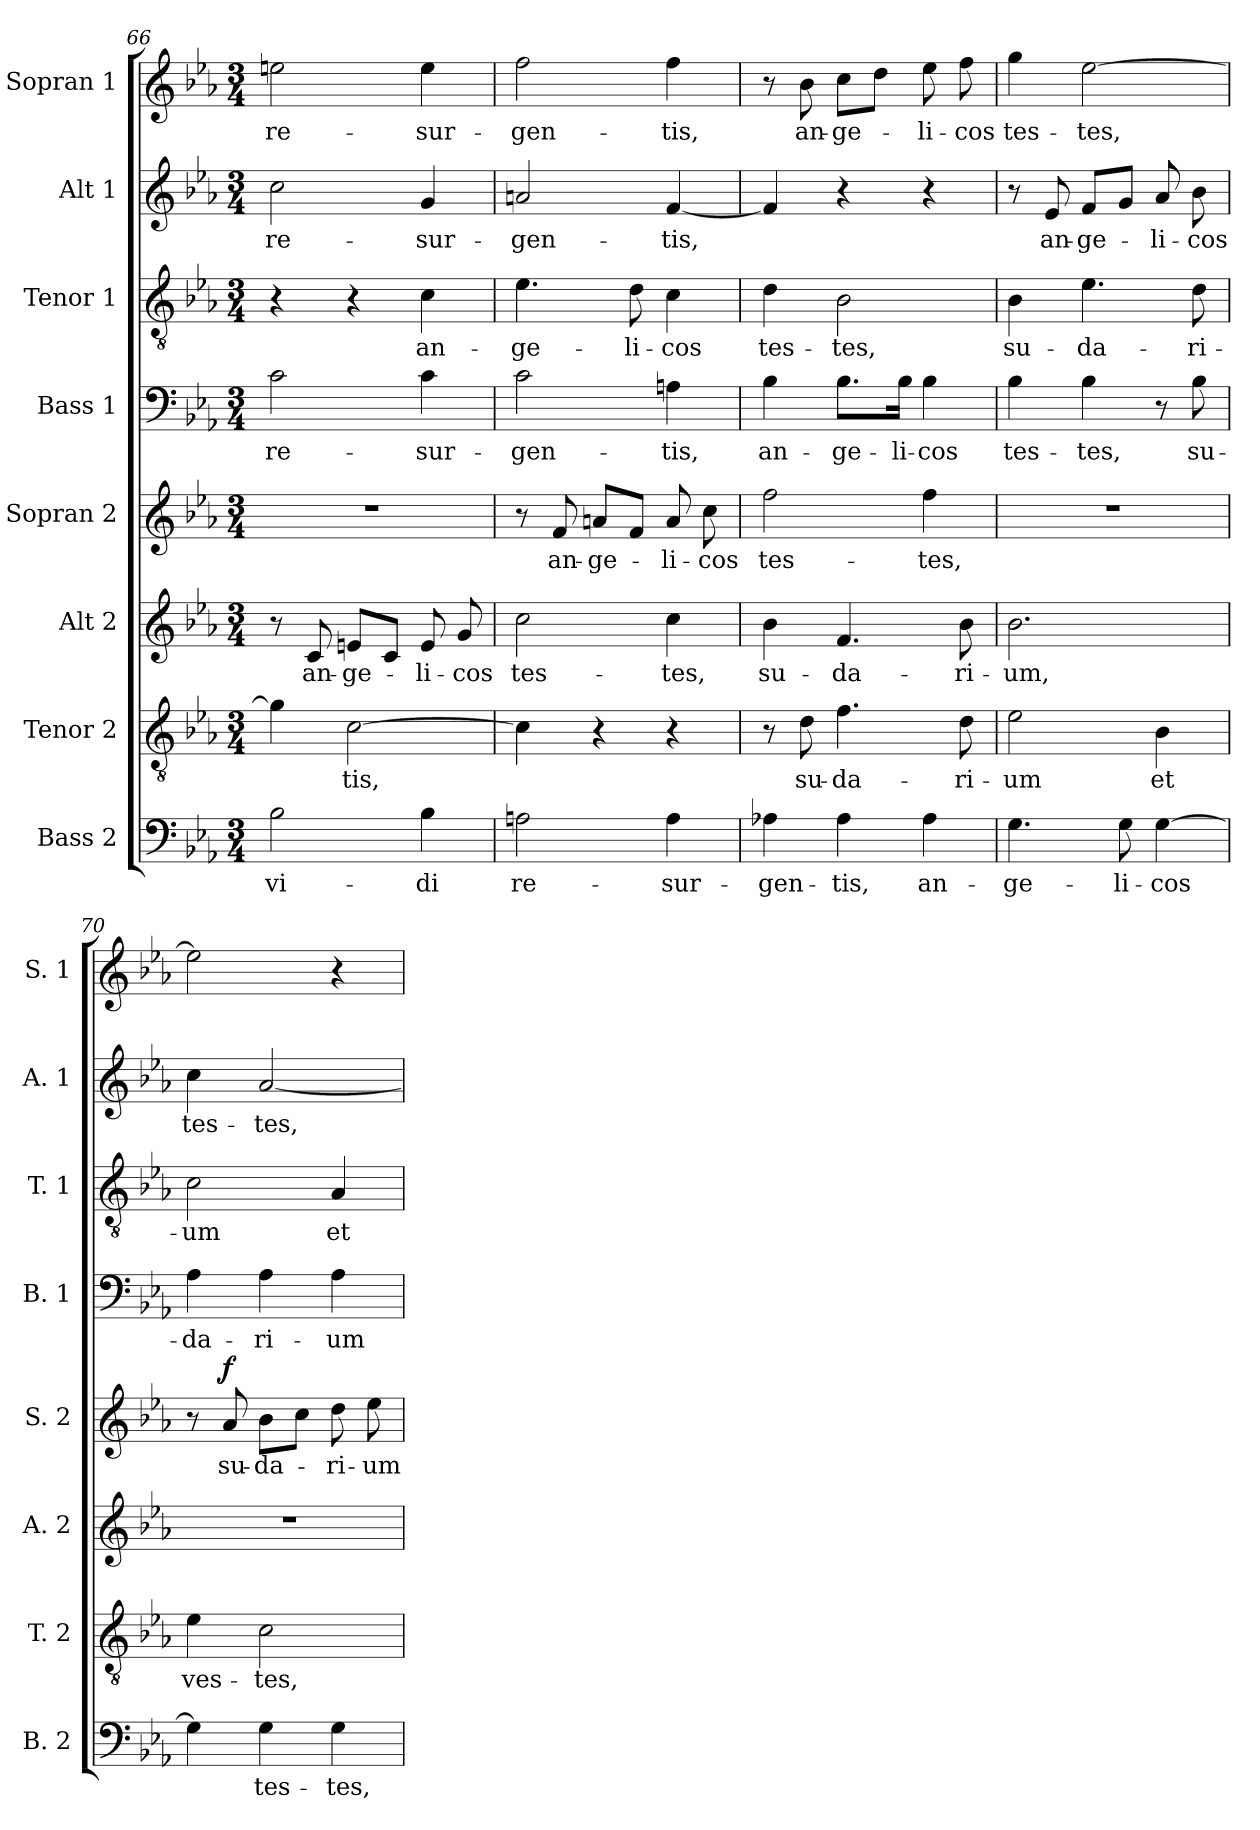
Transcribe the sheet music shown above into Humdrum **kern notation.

**kern	**text	**kern	**text	**kern	**text	**kern	**text	**dynam	**kern	**text	**kern	**text	**kern	**text	**kern	**text
*part8	*part8	*part7	*part7	*part6	*part6	*part5	*part5	*part5	*part4	*part4	*part3	*part3	*part2	*part2	*part1	*part1
*staff8	*staff8	*staff7	*staff7	*staff6	*staff6	*staff5	*staff5	*staff5	*staff4	*staff4	*staff3	*staff3	*staff2	*staff2	*staff1	*staff1
*I"Bass 2	*	*I"Tenor 2	*	*I"Alt 2	*	*I"Sopran 2	*	*	*I"Bass 1	*	*I"Tenor 1	*	*I"Alt 1	*	*I"Sopran 1	*
*I'B. 2	*	*I'T. 2	*	*I'A. 2	*	*I'S. 2	*	*	*I'B. 1	*	*I'T. 1	*	*I'A. 1	*	*I'S. 1	*
*clefF4	*	*clefGv2	*	*clefG2	*	*clefG2	*	*	*clefF4	*	*clefGv2	*	*clefG2	*	*clefG2	*
*k[b-e-a-]	*	*k[b-e-a-]	*	*k[b-e-a-]	*	*k[b-e-a-]	*	*	*k[b-e-a-]	*	*k[b-e-a-]	*	*k[b-e-a-]	*	*k[b-e-a-]	*
*E-:	*	*E-:	*	*E-:	*	*E-:	*	*	*E-:	*	*E-:	*	*E-:	*	*E-:	*
*M3/4	*	*M3/4	*	*M3/4	*	*M3/4	*	*	*M3/4	*	*M3/4	*	*M3/4	*	*M3/4	*
=66	=66	=66	=66	=66	=66	=66	=66	=66	=66	=66	=66	=66	=66	=66	=66	=66
!	!LO:LY:b	!	!	!	!	!	!	!	!	!LO:LY:b	!	!	!	!LO:LY:b	!	!LO:LY:b
2B-\	vi-	4g\]	.	8r	.	2.r	.	.	2c\	re-	4r	.	2cc\	re-	2een\	re-
!	!	!	!	!	!LO:LY:b	!	!	!	!	!	!	!	!	!	!	!
.	.	.	.	8c/	an-	.	.	.	.	.	.	.	.	.	.	.
!	!	!	!LO:LY:b	!	!LO:LY:b	!	!	!	!	!	!	!	!	!	!	!
.	.	[2c\	-tis,	8en/L	-ge-	.	.	.	.	.	4r	.	.	.	.	.
.	.	.	.	8c/J	.	.	.	.	.	.	.	.	.	.	.	.
!	!LO:LY:b	!	!	!	!LO:LY:b	!	!	!	!	!LO:LY:b	!	!LO:LY:b	!	!LO:LY:b	!	!LO:LY:b
4B-\	-di	.	.	8e/	-li-	.	.	.	4c\	-sur-	4c\	an-	4g/	-sur-	4ee\	-sur-
!	!	!	!	!	!LO:LY:b	!	!	!	!	!	!	!	!	!	!	!
.	.	.	.	8g/	-cos	.	.	.	.	.	.	.	.	.	.	.
=67	=67	=67	=67	=67	=67	=67	=67	=67	=67	=67	=67	=67	=67	=67	=67	=67
!	!LO:LY:b	!	!	!	!LO:LY:b	!	!	!	!	!LO:LY:b	!	!LO:LY:b	!	!LO:LY:b	!	!LO:LY:b
2An\	re-	4c\]	.	2cc\	tes-	8r	.	.	2c\	-gen-	4.e-\	-ge-	2an/	-gen-	2ff\	-gen-
!	!	!	!	!	!	!	!LO:LY:b	!	!	!	!	!	!	!	!	!
.	.	.	.	.	.	8f/	an-	.	.	.	.	.	.	.	.	.
!	!	!	!	!	!	!	!LO:LY:b	!	!	!	!	!	!	!	!	!
.	.	4r	.	.	.	8an/L	-ge-	.	.	.	.	.	.	.	.	.
!	!	!	!	!	!	!	!	!	!	!	!	!LO:LY:b	!	!	!	!
.	.	.	.	.	.	8f/J	.	.	.	.	8d\	-li-	.	.	.	.
!	!LO:LY:b	!	!	!	!LO:LY:b	!	!LO:LY:b	!	!	!LO:LY:b	!	!LO:LY:b	!	!LO:LY:b	!	!LO:LY:b
4A\	-sur-	4r	.	4cc\	-tes,	8a/	-li-	.	4An\	-tis,	4c\	-cos	[4f/	-tis,	4ff\	-tis,
!	!	!	!	!	!	!	!LO:LY:b	!	!	!	!	!	!	!	!	!
.	.	.	.	.	.	8cc\	-cos	.	.	.	.	.	.	.	.	.
!!LO:PB:g=z
=68	=68	=68	=68	=68	=68	=68	=68	=68	=68	=68	=68	=68	=68	=68	=68	=68
!	!LO:LY:b	!	!	!	!LO:LY:b	!	!LO:LY:b	!	!	!LO:LY:b	!	!LO:LY:b	!	!	!	!
4A-X\	-gen-	8r	.	4b-\	su-	2ff\	tes-	.	4B-\	an-	4d\	tes-	4f/]	.	8r	.
!	!	!	!LO:LY:b	!	!	!	!	!	!	!	!	!	!	!	!	!LO:LY:b
.	.	8d\	su-	.	.	.	.	.	.	.	.	.	.	.	8b-\	an-
!	!LO:LY:b	!	!LO:LY:b	!	!LO:LY:b	!	!	!	!	!LO:LY:b	!	!LO:LY:b	!	!	!	!LO:LY:b
4A-\	-tis,	4.f\	-da-	4.f/	-da-	.	.	.	8.B-\L	-ge-	2B-\	-tes,	4r	.	8cc\L	-ge-
.	.	.	.	.	.	.	.	.	.	.	.	.	.	.	8dd\J	.
!	!	!	!	!	!	!	!	!	!	!LO:LY:b	!	!	!	!	!	!
.	.	.	.	.	.	.	.	.	16B-\Jk	-li-	.	.	.	.	.	.
!	!LO:LY:b	!	!	!	!	!	!LO:LY:b	!	!	!LO:LY:b	!	!	!	!	!	!LO:LY:b
4A-\	an-	.	.	.	.	4ff\	-tes,	.	4B-\	-cos	.	.	4r	.	8ee-\	-li-
!	!	!	!LO:LY:b	!	!LO:LY:b	!	!	!	!	!	!	!	!	!	!	!LO:LY:b
.	.	8d\	-ri-	8b-\	-ri-	.	.	.	.	.	.	.	.	.	8ff\	-cos
=69	=69	=69	=69	=69	=69	=69	=69	=69	=69	=69	=69	=69	=69	=69	=69	=69
!	!LO:LY:b	!	!LO:LY:b	!	!LO:LY:b	!	!	!	!	!LO:LY:b	!	!LO:LY:b	!	!	!	!LO:LY:b
4.G\	-ge-	2e-\	-um	2.b-\	-um,	2.r	.	.	4B-\	tes-	4B-\	su-	8r	.	4gg\	tes-
!	!	!	!	!	!	!	!	!	!	!	!	!	!	!LO:LY:b	!	!
.	.	.	.	.	.	.	.	.	.	.	.	.	8e-/	an-	.	.
!	!	!	!	!	!	!	!	!	!	!LO:LY:b	!	!LO:LY:b	!	!LO:LY:b	!	!LO:LY:b
.	.	.	.	.	.	.	.	.	4B-\	-tes,	4.e-\	-da-	8f/L	-ge-	[2ee-\	-tes,
!	!LO:LY:b	!	!	!	!	!	!	!	!	!	!	!	!	!	!	!
8G\	-li-	.	.	.	.	.	.	.	.	.	.	.	8g/J	.	.	.
!	!LO:LY:b	!	!LO:LY:b	!	!	!	!	!	!	!	!	!	!	!LO:LY:b	!	!
[4G\	-cos	4B-\	et	.	.	.	.	.	8r	.	.	.	8a-/	-li-	.	.
!	!	!	!	!	!	!	!	!	!	!LO:LY:b	!	!LO:LY:b	!	!LO:LY:b	!	!
.	.	.	.	.	.	.	.	.	8B-\	su-	8d\	-ri-	8b-\	-cos	.	.
=70	=70	=70	=70	=70	=70	=70	=70	=70	=70	=70	=70	=70	=70	=70	=70	=70
!	!	!	!LO:LY:b	!	!	!	!	!	!	!LO:LY:b	!	!LO:LY:b	!	!LO:LY:b	!	!
4G\]	.	4e-\	ves-	2.r	.	8r	.	.	4A-\	-da-	2c\	-um	4cc\	tes-	2ee-\]	.
!	!	!	!	!	!	!	!LO:LY:b	!LO:DY:a	!	!	!	!	!	!	!	!
.	.	.	.	.	.	8a-/	su-	f	.	.	.	.	.	.	.	.
!	!LO:LY:b	!	!LO:LY:b	!	!	!	!LO:LY:b	!	!	!LO:LY:b	!	!	!	!LO:LY:b	!	!
4G\	tes-	2c\	-tes,	.	.	8b-\L	-da-	.	4A-\	-ri-	.	.	[2a-/	-tes,	.	.
.	.	.	.	.	.	8cc\J	.	.	.	.	.	.	.	.	.	.
!	!LO:LY:b	!	!	!	!	!	!LO:LY:b	!	!	!LO:LY:b	!	!LO:LY:b	!	!	!	!
4G\	-tes,	.	.	.	.	8dd\	-ri-	.	4A-\	-um	4A-/	et	.	.	4r	.
!	!	!	!	!	!	!	!LO:LY:b	!	!	!	!	!	!	!	!	!
.	.	.	.	.	.	8ee-\	-um	.	.	.	.	.	.	.	.	.
=	=	=	=	=	=	=	=	=	=	=	=	=	=	=	=	=
*-	*-	*-	*-	*-	*-	*-	*-	*-	*-	*-	*-	*-	*-	*-	*-	*-
